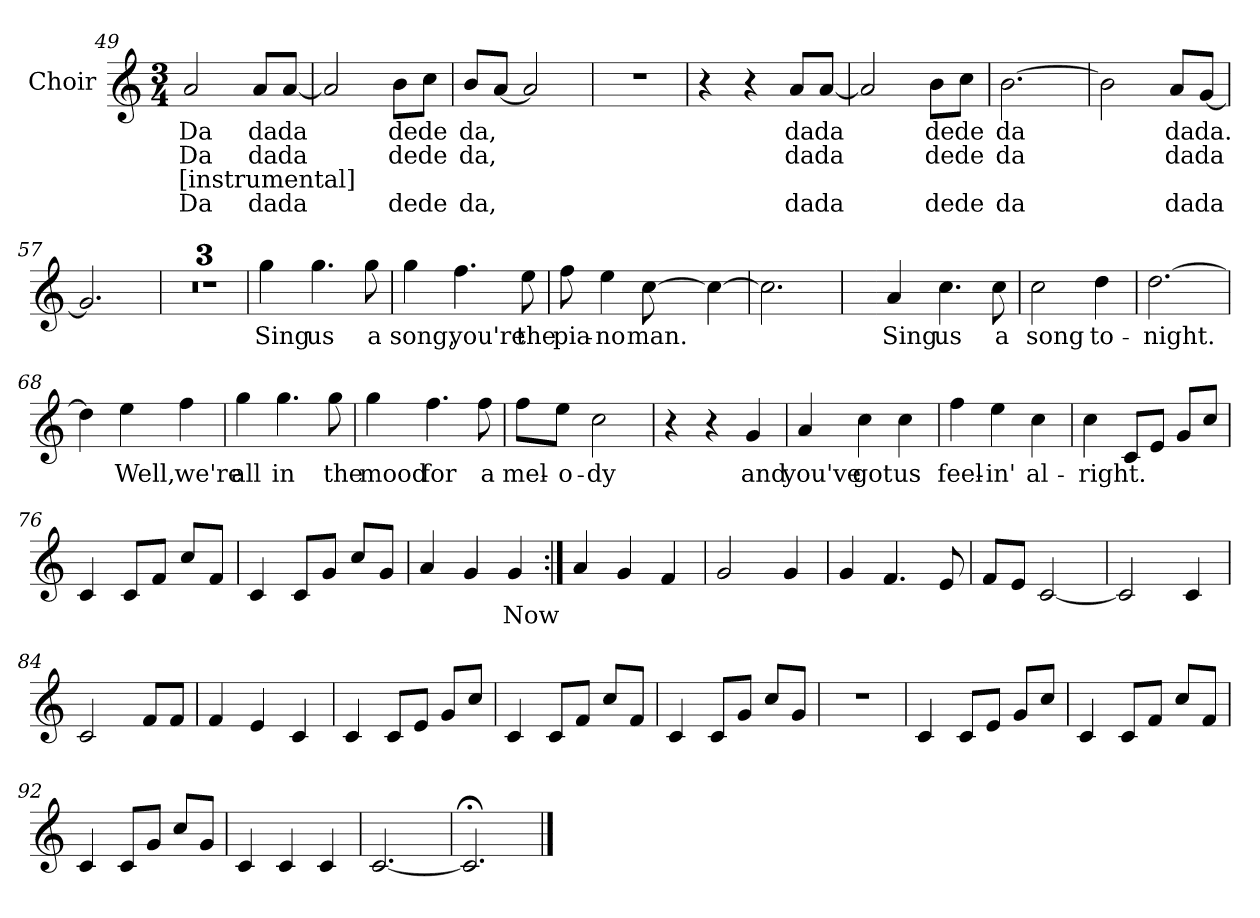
**kern	**text	**text	**text	**text
*part1	*part1	*part1	*part1	*part1
*staff1	*staff1	*staff1	*staff1	*staff1
*I"Choir	*	*	*	*
*I'Ch	*	*	*	*
*clefG2	*	*	*	*
*k[]	*	*	*	*
*C:	*	*	*	*
*M3/4	*	*	*	*
=49	=49	=49	=49	=49
2a/	Da	Da	[instrumental]	Da
8a/L	da	da	.	da
[8a/J	da	da	.	da
=50	=50	=50	=50	=50
2a/]	.	.	.	.
8b\L	de	de	.	de
8cc\J	de	de	.	de
!!LO:LB:g=z
=51	=51	=51	=51	=51
8b\L	da,	da,	.	da,
[8a/J	.	.	.	.
2a/]	.	.	.	.
=52	=52	=52	=52	=52
2.r	.	.	.	.
=53	=53	=53	=53	=53
4r	.	.	.	.
4r	.	.	.	.
8a/L	da	da	.	da
[8a/J	da	da	.	da
=54	=54	=54	=54	=54
2a/]	.	.	.	.
8b\L	de	de	.	de
8cc\J	de	de	.	de
=55	=55	=55	=55	=55
[2.b\	da	da	.	da
=56	=56	=56	=56	=56
2b\]	.	.	.	.
8a/L	da	da	.	da
[8g/J	da.	da	.	da
!!LO:LB:g=z
=57	=57	=57	=57	=57
2.g/]	.	.	.	.
=58	=58	=58	=58	=58
2.r	.	.	.	.
=59	=59	=59	=59	=59
2.r	.	.	.	.
=60	=60	=60	=60	=60
2.r	.	.	.	.
=61	=61	=61	=61	=61
4gg\	Sing	.	.	.
4.gg\	us	.	.	.
8gg\	a	.	.	.
=62	=62	=62	=62	=62
4gg\	song,	.	.	.
4.ff\	you're	.	.	.
8ee\	the	.	.	.
!!LO:LB:g=z
=63	=63	=63	=63	=63
8ff\	pia-	.	.	.
4ee\	-no	.	.	.
[8cc\	man.	.	.	.
4cc\_	.	.	.	.
=64	=64	=64	=64	=64
2.cc\]	.	.	.	.
=65	=65	=65	=65	=65
4a/	Sing	.	.	.
4.cc\	us	.	.	.
8cc\	a	.	.	.
=66	=66	=66	=66	=66
2cc\	song	.	.	.
4dd\	to-	.	.	.
=67	=67	=67	=67	=67
[2.dd\	-night.	.	.	.
=68	=68	=68	=68	=68
4dd\]	.	.	.	.
4ee\	Well,	.	.	.
4ff\	we're	.	.	.
!!LO:LB:g=z
=69	=69	=69	=69	=69
4gg\	all	.	.	.
4.gg\	in	.	.	.
8gg\	the	.	.	.
=70	=70	=70	=70	=70
4gg\	mood	.	.	.
4.ff\	for	.	.	.
8ff\	a	.	.	.
=71	=71	=71	=71	=71
8ff\L	mel-	.	.	.
8ee\J	-o-	.	.	.
2cc\	-dy	.	.	.
=72	=72	=72	=72	=72
4r	.	.	.	.
4r	.	.	.	.
4g/	and	.	.	.
=73	=73	=73	=73	=73
4a/	you've	.	.	.
4cc\	got	.	.	.
4cc\	us	.	.	.
=74	=74	=74	=74	=74
4ff\	feel-	.	.	.
4ee\	-in'	.	.	.
4cc\	al-	.	.	.
!!LO:LB:g=z
=75	=75	=75	=75	=75
4cc\	-right.	.	.	.
8c/L	.	.	.	.
8e/J	.	.	.	.
8g/L	.	.	.	.
8cc\J	.	.	.	.
=76	=76	=76	=76	=76
4c/	.	.	.	.
8c/L	.	.	.	.
8f/J	.	.	.	.
8cc\L	.	.	.	.
8f/J	.	.	.	.
=77	=77	=77	=77	=77
4c/	.	.	.	.
8c/L	.	.	.	.
8g/J	.	.	.	.
8cc\L	.	.	.	.
8g/J	.	.	.	.
=78	=78	=78	=78	=78
4a/	.	.	.	.
4g/	.	.	.	.
4g/	Now	.	.	.
=79:|!	=79:|!	=79:|!	=79:|!	=79:|!
4a/	.	.	.	.
4g/	.	.	.	.
4f/	.	.	.	.
!!LO:PB:g=z
=80	=80	=80	=80	=80
2g/	.	.	.	.
4g/	.	.	.	.
=81	=81	=81	=81	=81
4g/	.	.	.	.
4.f/	.	.	.	.
8e/	.	.	.	.
=82	=82	=82	=82	=82
8f/L	.	.	.	.
8e/J	.	.	.	.
[2c/	.	.	.	.
=83	=83	=83	=83	=83
2c/]	.	.	.	.
4c/	.	.	.	.
=84	=84	=84	=84	=84
2c/	.	.	.	.
8f/L	.	.	.	.
8f/J	.	.	.	.
!!LO:LB:g=z
=85	=85	=85	=85	=85
4f/	.	.	.	.
4e/	.	.	.	.
4c/	.	.	.	.
=86	=86	=86	=86	=86
4c/	.	.	.	.
8c/L	.	.	.	.
8e/J	.	.	.	.
8g/L	.	.	.	.
8cc\J	.	.	.	.
=87	=87	=87	=87	=87
4c/	.	.	.	.
8c/L	.	.	.	.
8f/J	.	.	.	.
8cc\L	.	.	.	.
8f/J	.	.	.	.
=88	=88	=88	=88	=88
4c/	.	.	.	.
8c/L	.	.	.	.
8g/J	.	.	.	.
8cc\L	.	.	.	.
8g/J	.	.	.	.
=89	=89	=89	=89	=89
2.r	.	.	.	.
!!LO:LB:g=z
=90	=90	=90	=90	=90
4c/	.	.	.	.
8c/L	.	.	.	.
8e/J	.	.	.	.
8g/L	.	.	.	.
8cc\J	.	.	.	.
=91	=91	=91	=91	=91
4c/	.	.	.	.
8c/L	.	.	.	.
8f/J	.	.	.	.
8cc\L	.	.	.	.
8f/J	.	.	.	.
=92	=92	=92	=92	=92
4c/	.	.	.	.
8c/L	.	.	.	.
8g/J	.	.	.	.
8cc\L	.	.	.	.
8g/J	.	.	.	.
=93	=93	=93	=93	=93
4c/	.	.	.	.
4c/	.	.	.	.
4c/	.	.	.	.
=94	=94	=94	=94	=94
[2.c/	.	.	.	.
=95	=95	=95	=95	=95
2.c;</]	.	.	.	.
==	==	==	==	==
*-	*-	*-	*-	*-
